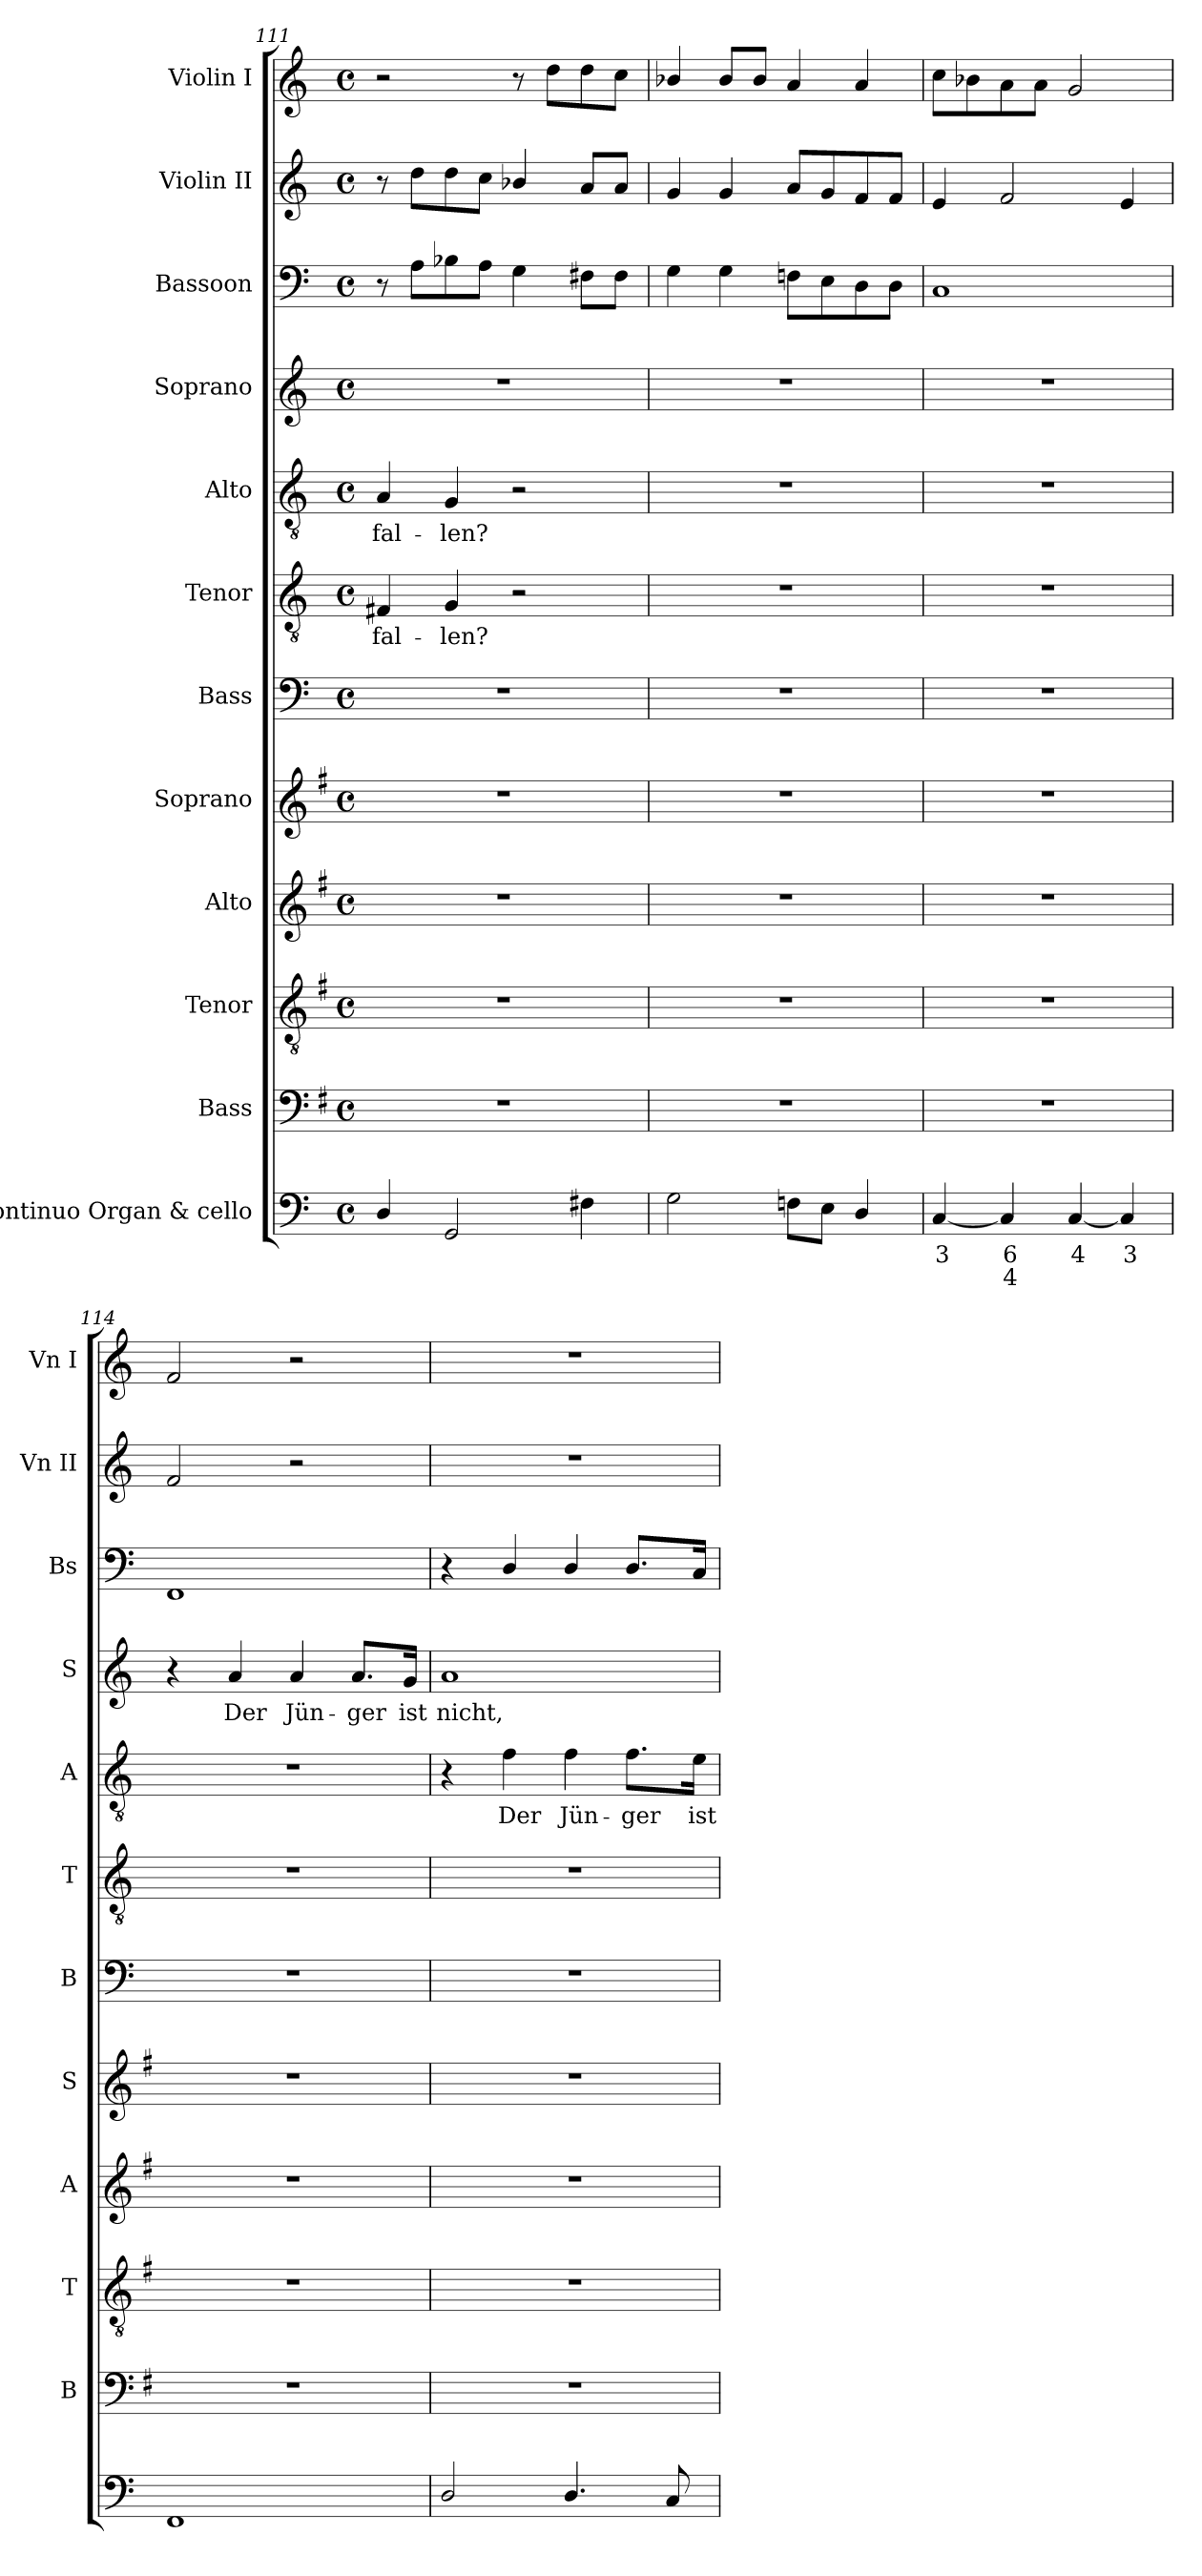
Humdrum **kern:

**kern	**text	**text	**kern	**kern	**kern	**kern	**kern	**kern	**text	**kern	**text	**kern	**text	**kern	**kern	**kern
*part12	*part12	*part12	*part11	*part10	*part9	*part8	*part7	*part6	*part6	*part5	*part5	*part4	*part4	*part3	*part2	*part1
*staff12	*staff12	*staff12	*staff11	*staff10	*staff9	*staff8	*staff7	*staff6	*staff6	*staff5	*staff5	*staff4	*staff4	*staff3	*staff2	*staff1
*I"Continuo Organ & cello	*	*	*I"Bass	*I"Tenor	*I"Alto	*I"Soprano	*I"Bass	*I"Tenor	*	*I"Alto	*	*I"Soprano	*	*I"Bassoon	*I"Violin II	*I"Violin I
*	*	*	*I'B	*I'T	*I'A	*I'S	*I'B	*I'T	*	*I'A	*	*I'S	*	*I'Bs	*I'Vn II	*I'Vn I
*clefF4	*	*	*clefF4	*clefGv2	*clefG2	*clefG2	*clefF4	*clefGv2	*	*clefGv2	*	*clefG2	*	*clefF4	*clefG2	*clefG2
*	*	*	*ITrd4c7	*ITrd4c7	*ITrd4c7	*ITrd4c7	*	*	*	*	*	*	*	*	*	*
*k[]	*	*	*k[]	*k[]	*k[]	*k[]	*k[]	*k[]	*	*k[]	*	*k[]	*	*k[]	*k[]	*k[]
*C:	*	*	*C:	*C:	*C:	*C:	*C:	*C:	*	*C:	*	*C:	*	*C:	*C:	*C:
*M4/4	*	*	*M4/4	*M4/4	*M4/4	*M4/4	*M4/4	*M4/4	*	*M4/4	*	*M4/4	*	*M4/4	*M4/4	*M4/4
*met(c)	*	*	*met(c)	*met(c)	*met(c)	*met(c)	*met(c)	*met(c)	*	*met(c)	*	*met(c)	*	*met(c)	*met(c)	*met(c)
=111	=111	=111	=111	=111	=111	=111	=111	=111	=111	=111	=111	=111	=111	=111	=111	=111
!	!	!	!	!	!	!	!	!	!LO:LY:b	!	!LO:LY:b	!	!	!	!	!
4D/	.	.	1r	1r	1r	1r	1r	4F#X	fal-	4A	fal-	1r	.	8r	8r	2r
.	.	.	.	.	.	.	.	.	.	.	.	.	.	8AL	8ddL	.
!	!	!	!	!	!	!	!	!	!LO:LY:b	!	!LO:LY:b	!	!	!	!	!
2GG	.	.	.	.	.	.	.	4G	-len?	4G	-len?	.	.	8B-X	8dd	.
.	.	.	.	.	.	.	.	.	.	.	.	.	.	8AJ	8ccJ	.
.	.	.	.	.	.	.	.	2r	.	2r	.	.	.	4G	4b-X/	8r
.	.	.	.	.	.	.	.	.	.	.	.	.	.	.	.	8ddL
4F#X	.	.	.	.	.	.	.	.	.	.	.	.	.	8F#XL	8aL	8dd
.	.	.	.	.	.	.	.	.	.	.	.	.	.	8F#J	8aJ	8ccJ
=112	=112	=112	=112	=112	=112	=112	=112	=112	=112	=112	=112	=112	=112	=112	=112	=112
2G	.	.	1r	1r	1r	1r	1r	1r	.	1r	.	1r	.	4G	4g	4b-X/
.	.	.	.	.	.	.	.	.	.	.	.	.	.	4G	4g	8b-/L
.	.	.	.	.	.	.	.	.	.	.	.	.	.	.	.	8b-/J
8FnL	.	.	.	.	.	.	.	.	.	.	.	.	.	8FnL	8aL	4a
8EJ	.	.	.	.	.	.	.	.	.	.	.	.	.	8E	8g	.
4D/	.	.	.	.	.	.	.	.	.	.	.	.	.	8D	8f	4a
.	.	.	.	.	.	.	.	.	.	.	.	.	.	8DJ	8fJ	.
=113	=113	=113	=113	=113	=113	=113	=113	=113	=113	=113	=113	=113	=113	=113	=113	=113
!	!LO:LY:b	!	!	!	!	!	!	!	!	!	!	!	!	!	!	!
[4C	3	.	1r	1r	1r	1r	1r	1r	.	1r	.	1r	.	1C	4e	8ccL
.	.	.	.	.	.	.	.	.	.	.	.	.	.	.	.	8b-X
!	!LO:LY:b	!LO:LY:b	!	!	!	!	!	!	!	!	!	!	!	!	!	!
4C]	6	4	.	.	.	.	.	.	.	.	.	.	.	.	2f	8a
.	.	.	.	.	.	.	.	.	.	.	.	.	.	.	.	8aJ
!	!LO:LY:b	!	!	!	!	!	!	!	!	!	!	!	!	!	!	!
[4C	4	.	.	.	.	.	.	.	.	.	.	.	.	.	.	2g
!	!LO:LY:b	!	!	!	!	!	!	!	!	!	!	!	!	!	!	!
4C]	3	.	.	.	.	.	.	.	.	.	.	.	.	.	4e	.
=114	=114	=114	=114	=114	=114	=114	=114	=114	=114	=114	=114	=114	=114	=114	=114	=114
1FF	.	.	1r	1r	1r	1r	1r	1r	.	1r	.	4r	.	1FF	2f	2f
!	!	!	!	!	!	!	!	!	!	!	!	!	!LO:LY:b	!	!	!
.	.	.	.	.	.	.	.	.	.	.	.	4a	Der	.	.	.
!	!	!	!	!	!	!	!	!	!	!	!	!	!LO:LY:b	!	!	!
.	.	.	.	.	.	.	.	.	.	.	.	4a	Jün-	.	2r	2r
!	!	!	!	!	!	!	!	!	!	!	!	!	!LO:LY:b	!	!	!
.	.	.	.	.	.	.	.	.	.	.	.	8.a/L	-ger	.	.	.
!	!	!	!	!	!	!	!	!	!	!	!	!	!LO:LY:b	!	!	!
.	.	.	.	.	.	.	.	.	.	.	.	16g/Jk	ist	.	.	.
=115	=115	=115	=115	=115	=115	=115	=115	=115	=115	=115	=115	=115	=115	=115	=115	=115
!	!	!	!	!	!	!	!	!	!	!	!	!	!LO:LY:b	!	!	!
2D/	.	.	1r	1r	1r	1r	1r	1r	.	4r	.	1a	nicht,	4r	1r	1r
!	!	!	!	!	!	!	!	!	!	!	!LO:LY:b	!	!	!	!	!
.	.	.	.	.	.	.	.	.	.	4f	Der	.	.	4D/	.	.
!	!	!	!	!	!	!	!	!	!	!	!LO:LY:b	!	!	!	!	!
4.D/	.	.	.	.	.	.	.	.	.	4f	Jün-	.	.	4D/	.	.
!	!	!	!	!	!	!	!	!	!	!	!LO:LY:b	!	!	!	!	!
.	.	.	.	.	.	.	.	.	.	8.f\L	-ger	.	.	8.DL	.	.
8C	.	.	.	.	.	.	.	.	.	.	.	.	.	.	.	.
!	!	!	!	!	!	!	!	!	!	!	!LO:LY:b	!	!	!	!	!
.	.	.	.	.	.	.	.	.	.	16e\Jk	ist	.	.	16CJ	.	.
=	=	=	=	=	=	=	=	=	=	=	=	=	=	=	=	=
*-	*-	*-	*-	*-	*-	*-	*-	*-	*-	*-	*-	*-	*-	*-	*-	*-
